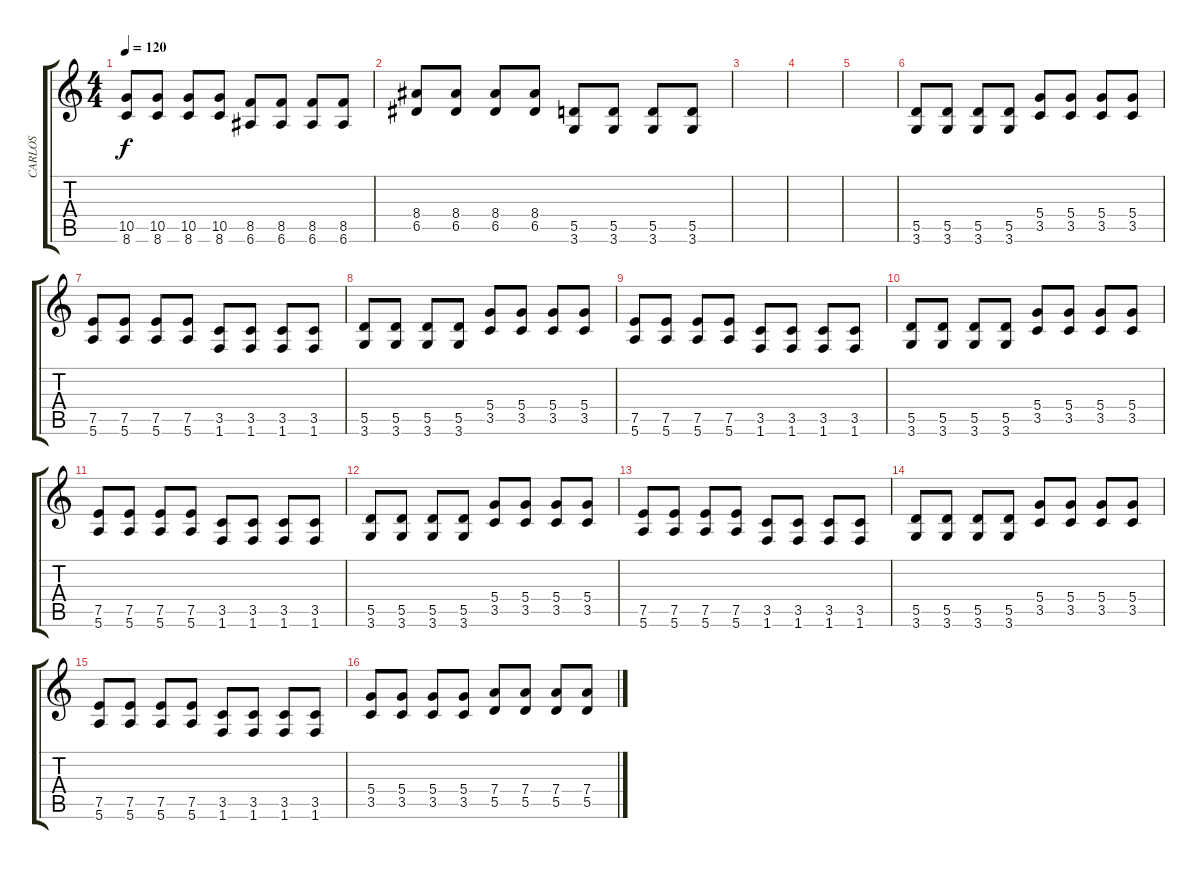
\track ("CARLOS" "CARLOS") {instrument acousticguitarnylon}
\staff {score tabs}
\tuning (E4 B3 G3 D3 A2 E2) {hide}
\ts (4 4)
\tempo 120
\clef g2
\ks c
(10.5 8.6).8{dy f} (10.5 8.6).8 (10.5 8.6).8 (10.5 8.6).8 (8.5 6.6).8 (8.5 6.6).8 (8.5 6.6).8 (8.5 6.6).8 |
(8.4 6.5).8 (8.4 6.5).8 (8.4 6.5).8 (8.4 6.5).8 (5.5 3.6).8 (5.5 3.6).8 (5.5 3.6).8 (5.5 3.6).8 |
|
|
|
(5.5 3.6).8 (5.5 3.6).8 (5.5 3.6).8 (5.5 3.6).8 (5.4 3.5).8 (5.4 3.5).8 (5.4 3.5).8 (5.4 3.5).8 |
(7.5 5.6).8 (7.5 5.6).8 (7.5 5.6).8 (7.5 5.6).8 (3.5 1.6).8 (3.5 1.6).8 (3.5 1.6).8 (3.5 1.6).8 |
(5.5 3.6).8 (5.5 3.6).8 (5.5 3.6).8 (5.5 3.6).8 (5.4 3.5).8 (5.4 3.5).8 (5.4 3.5).8 (5.4 3.5).8 |
(7.5 5.6).8 (7.5 5.6).8 (7.5 5.6).8 (7.5 5.6).8 (3.5 1.6).8 (3.5 1.6).8 (3.5 1.6).8 (3.5 1.6).8 |
(5.5 3.6).8 (5.5 3.6).8 (5.5 3.6).8 (5.5 3.6).8 (5.4 3.5).8 (5.4 3.5).8 (5.4 3.5).8 (5.4 3.5).8 |
(7.5 5.6).8 (7.5 5.6).8 (7.5 5.6).8 (7.5 5.6).8 (3.5 1.6).8 (3.5 1.6).8 (3.5 1.6).8 (3.5 1.6).8 |
(5.5 3.6).8 (5.5 3.6).8 (5.5 3.6).8 (5.5 3.6).8 (5.4 3.5).8 (5.4 3.5).8 (5.4 3.5).8 (5.4 3.5).8 |
(7.5 5.6).8 (7.5 5.6).8 (7.5 5.6).8 (7.5 5.6).8 (3.5 1.6).8 (3.5 1.6).8 (3.5 1.6).8 (3.5 1.6).8 |
(5.5 3.6).8 (5.5 3.6).8 (5.5 3.6).8 (5.5 3.6).8 (5.4 3.5).8 (5.4 3.5).8 (5.4 3.5).8 (5.4 3.5).8 |
(7.5 5.6).8 (7.5 5.6).8 (7.5 5.6).8 (7.5 5.6).8 (3.5 1.6).8 (3.5 1.6).8 (3.5 1.6).8 (3.5 1.6).8 |
(5.4 3.5).8 (5.4 3.5).8 (5.4 3.5).8 (5.4 3.5).8 (7.4 5.5).8 (7.4 5.5).8 (7.4 5.5).8 (7.4 5.5).8
